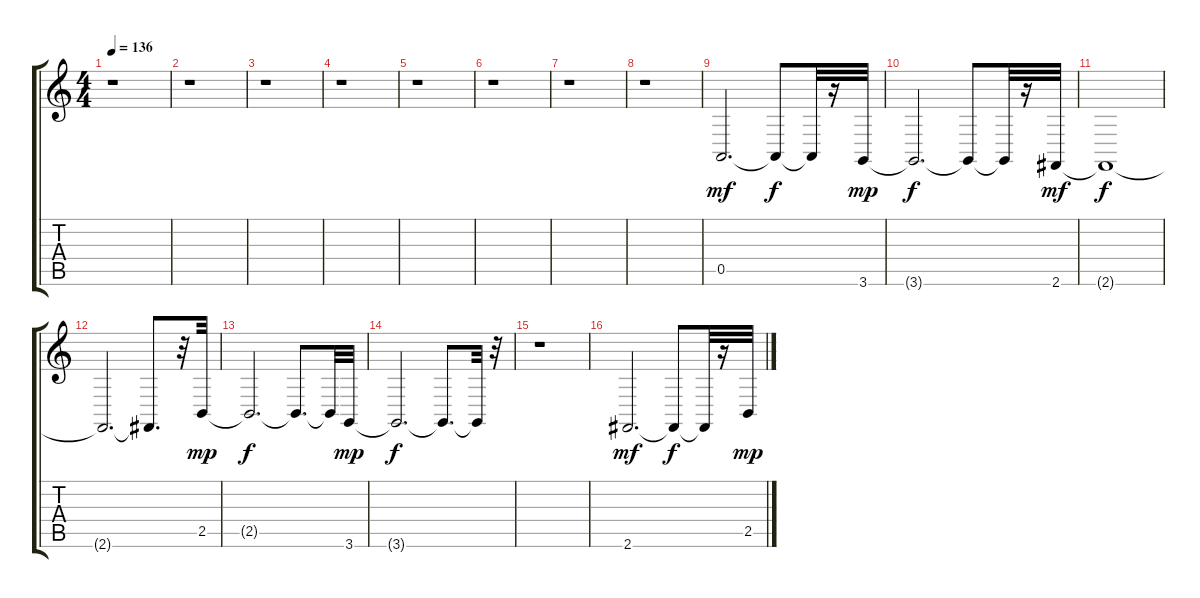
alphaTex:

\track "" {instrument synthstrings1}
\staff {score tabs}
\tuning (E4 B3 G3 D3 A2 E2) {hide}
\ts (4 4)
\tempo 136
\clef g2
\ks c
r.1{dy mp} |
r.1 |
r.1 |
r.1 |
r.1 |
r.1 |
r.1 |
r.1 |
0.5.2{d dy mf} 0.5{t}.8{dy f} 0.5{t}.32 r.16 3.6.32{dy mp} |
3.6{t}.2{d dy f} 3.6{t}.8 3.6{t}.32 r.16 2.6.32{dy mf} |
2.6{t}.1{dy f} |
2.6{t}.2{d} 2.6{t}.8{d} r.32 2.5.32{dy mp} |
2.5{t}.2{d dy f} 2.5{t}.8{d} 2.5{t}.32 3.6.32{dy mp} |
3.6{t}.2{d dy f} 3.6{t}.8{d} 3.6{t}.32 r.32 |
r.1 |
2.6.2{d dy mf} 2.6{t}.8{dy f} 2.6{t}.32 r.16 2.5.32{dy mp}
